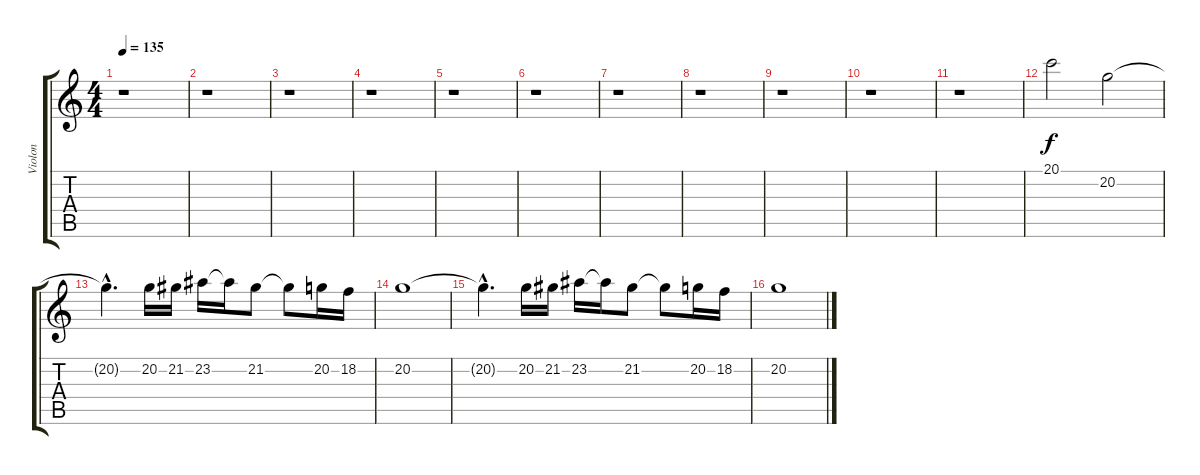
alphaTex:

\track ("Violon" "Violon") {instrument violin}
\staff {score tabs}
\tuning (E4 B3 G3 D3 A2 E2) {hide}
\ts (4 4)
\tempo 135
\clef g2
\ks c
r.1{dy f} |
r.1 |
r.1 |
r.1 |
r.1 |
r.1 |
r.1 |
r.1 |
r.1 |
r.1 |
r.1 |
20.1.2 20.2.2 |
20.2{hac t}.4{d} 20.2.16 21.2.16 23.2.16 23.2{t}.16 21.2.8 21.2{t}.8 20.2.16 18.2.16 |
20.2.1 |
20.2{hac t}.4{d} 20.2.16 21.2.16 23.2.16 23.2{t}.16 21.2.8 21.2{t}.8 20.2.16 18.2.16 |
20.2.1
